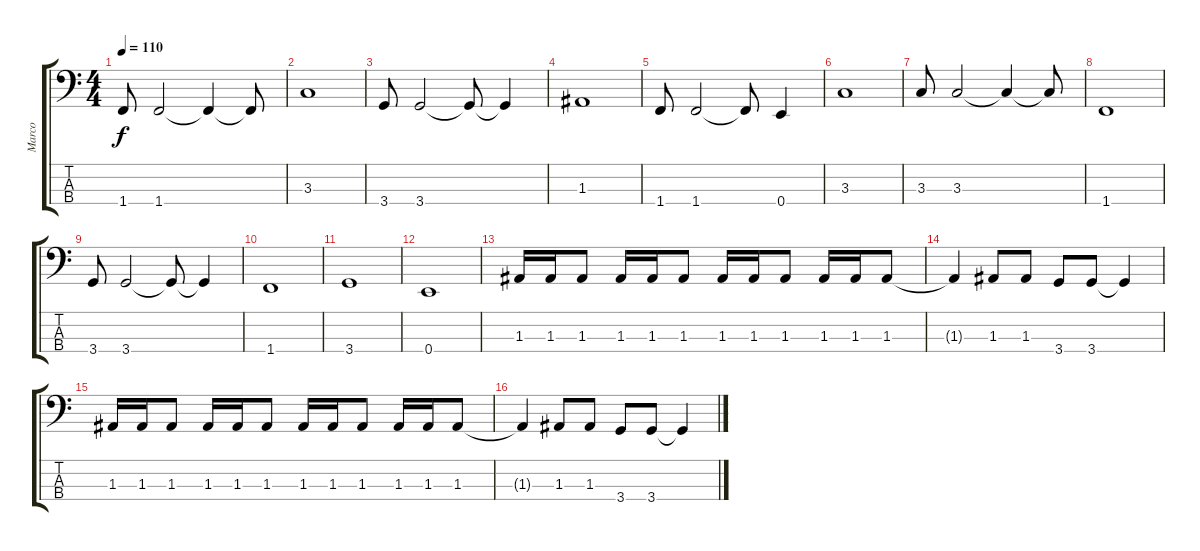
\track ("Marco" "Marco") {instrument electricbassfinger}
\staff {score tabs}
\tuning (G2 D2 A1 E1) {hide}
\ts (4 4)
\tempo 110
\clef f4
\ks c
1.4.8{dy f} 1.4.2 1.4{t}.4 1.4{t}.8 |
3.3.1 |
3.4.8 3.4.2 3.4{t}.8 3.4{t}.4 |
1.3.1 |
1.4.8 1.4.2 1.4{t}.8 0.4.4 |
3.3.1 |
3.3.8 3.3.2 3.3{t}.4 3.3{t}.8 |
1.4.1 |
3.4.8 3.4.2 3.4{t}.8 3.4{t}.4 |
1.4.1 |
3.4.1 |
0.4.1 |
1.3.16 1.3.16 1.3.8 1.3.16 1.3.16 1.3.8 1.3.16 1.3.16 1.3.8 1.3.16 1.3.16 1.3.8 |
1.3{t}.4 1.3.8 1.3.8 3.4.8 3.4.8 3.4{t}.4 |
1.3.16 1.3.16 1.3.8 1.3.16 1.3.16 1.3.8 1.3.16 1.3.16 1.3.8 1.3.16 1.3.16 1.3.8 |
1.3{t}.4 1.3.8 1.3.8 3.4.8 3.4.8 3.4{t}.4
